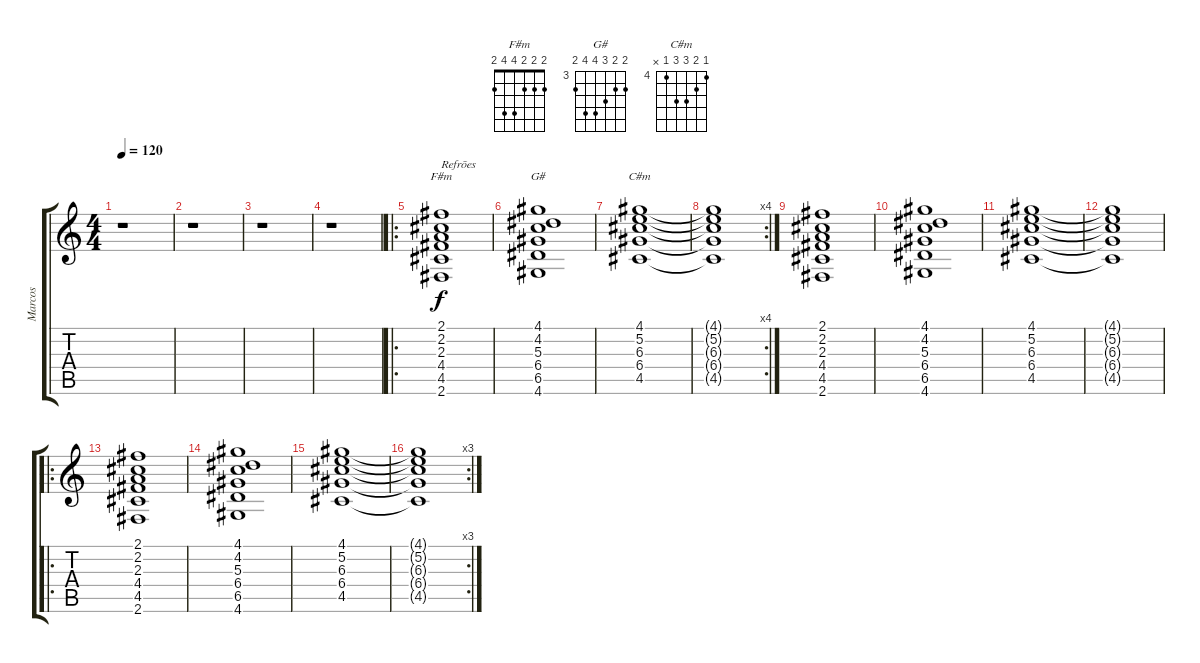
\track ("Marcos" "Marcos") {instrument overdrivenguitar}
\staff {score tabs}
\tuning (E4 B3 G3 D3 A2 E2) {hide}
\chord ("F#m" 2 2 2 4 4 2)
\chord ("G#" 4 4 5 6 6 4) {firstfret 3}
\chord ("C#m" 4 5 6 6 4 x) {firstfret 4}
\ts (4 4)
\tempo 120
\clef g2
\ks c
r.1{dy f} |
r.1 |
r.1 |
r.1 |
\ro
(2.1 2.2 2.3 4.4 4.5 2.6).1{ch "F#m" txt "Refrões"} |
(4.1 4.2 5.3 6.4 6.5 4.6).1{ch "G#"} |
(4.1 5.2 6.3 6.4 4.5).1{ch "C#m"} |
\rc 4
(4.1{t} 5.2{t} 6.3{t} 6.4{t} 4.5{t}).1 |
(2.1 2.2 2.3 4.4 4.5 2.6).1 |
(4.1 4.2 5.3 6.4 6.5 4.6).1 |
(4.1 5.2 6.3 6.4 4.5).1 |
(4.1{t} 5.2{t} 6.3{t} 6.4{t} 4.5{t}).1 |
\ro
(2.1 2.2 2.3 4.4 4.5 2.6).1 |
(4.1 4.2 5.3 6.4 6.5 4.6).1 |
(4.1 5.2 6.3 6.4 4.5).1 |
\rc 3
(4.1{t} 5.2{t} 6.3{t} 6.4{t} 4.5{t}).1
